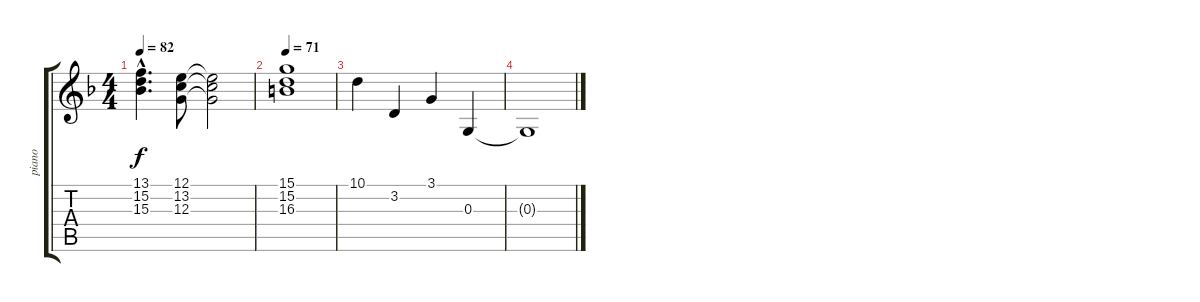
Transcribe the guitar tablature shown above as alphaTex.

\track ("piano" "piano") {instrument brightacousticpiano}
\staff {score tabs}
\tuning (E4 B3 G3 D3 A2 E2) {hide}
\ts (4 4)
\tempo 82
\clef g2
\ks f
(13.1{hac t} 15.2{hac t} 15.3{hac t}).4{d dy f} (12.1 13.2 12.3).8 (12.1{t} 13.2{t} 12.3{t}).2 |
\tempo 71
(15.1 15.2 16.3).1 |
10.1.4 3.2.4 3.1.4 0.3.4 |
0.3{t}.1{volume 2}
